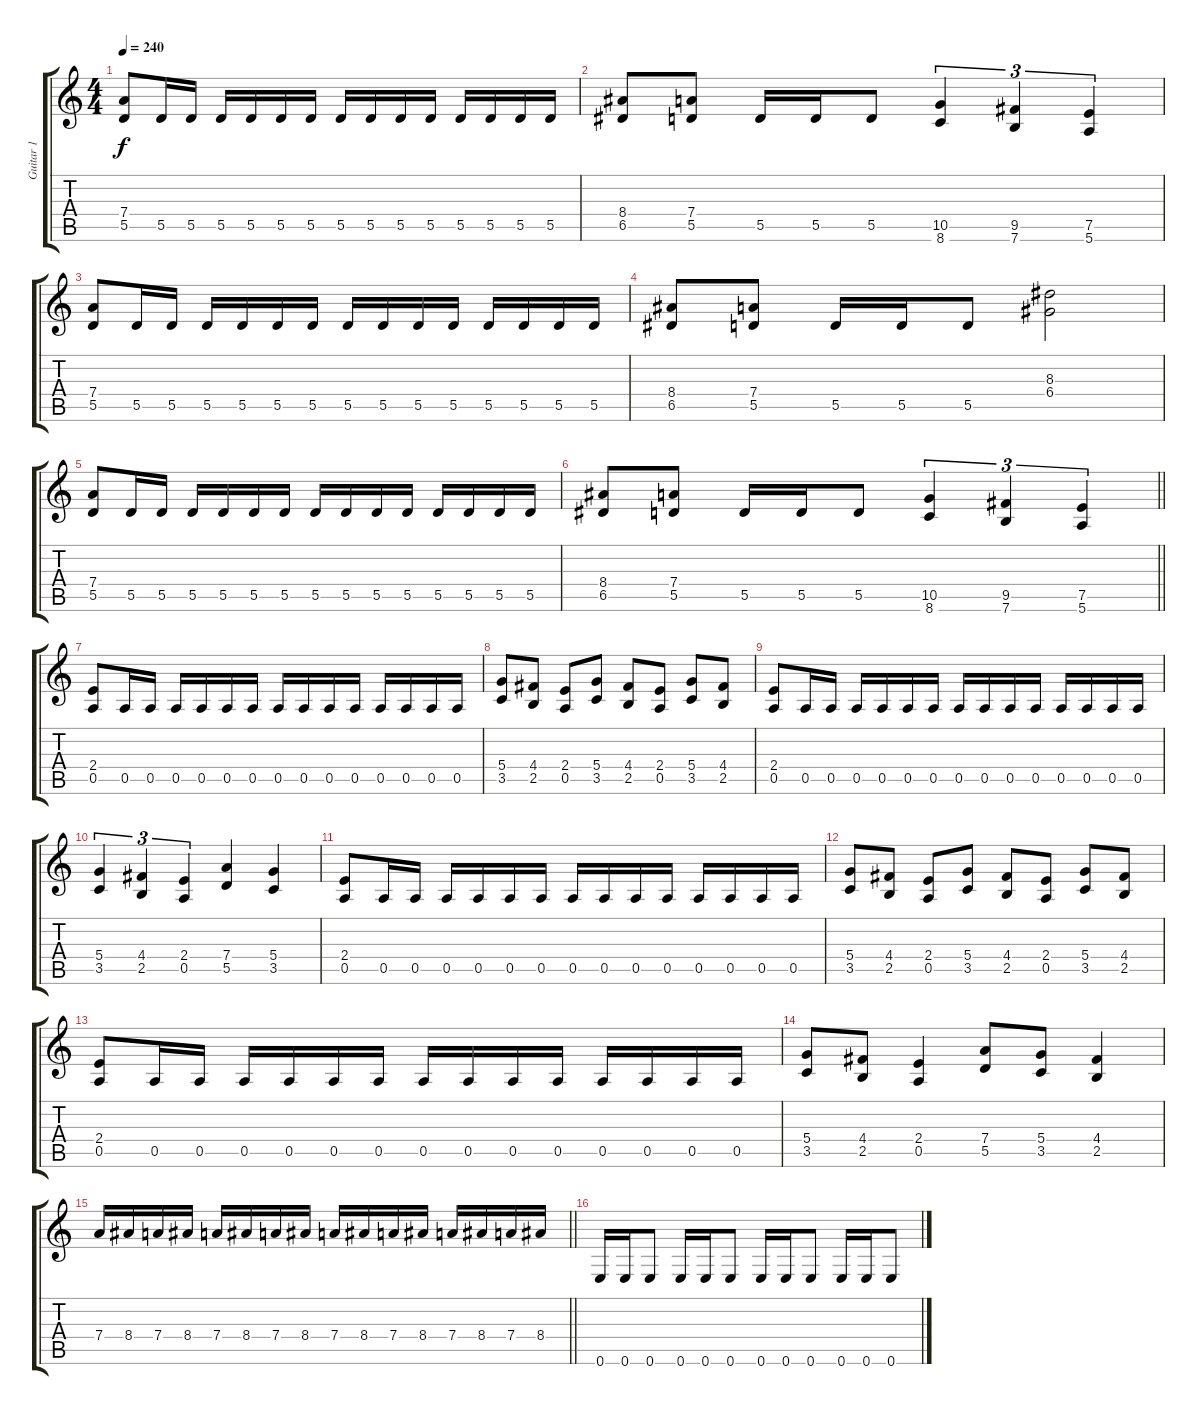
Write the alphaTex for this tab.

\track ("Guitar 1" "Guitar 1") {instrument distortionguitar}
\staff {score tabs}
\tuning (E4 B3 G3 D3 A2 E2) {hide}
\ts (4 4)
\tempo 240
\clef g2
\ks c
(7.4 5.5).8{dy f} 5.5.16 5.5.16 5.5.16 5.5.16 5.5.16 5.5.16 5.5.16 5.5.16 5.5.16 5.5.16 5.5.16 5.5.16 5.5.16 5.5.16 |
(8.4 6.5).8 (7.4 5.5).8 5.5.16 5.5.16 5.5.8 (10.5 8.6).4{tu (3 2)} (9.5 7.6).4{tu (3 2)} (7.5 5.6).4{tu (3 2)} |
(7.4 5.5).8 5.5.16 5.5.16 5.5.16 5.5.16 5.5.16 5.5.16 5.5.16 5.5.16 5.5.16 5.5.16 5.5.16 5.5.16 5.5.16 5.5.16 |
(8.4 6.5).8 (7.4 5.5).8 5.5.16 5.5.16 5.5.8 (8.3 6.4).2 |
(7.4 5.5).8 5.5.16 5.5.16 5.5.16 5.5.16 5.5.16 5.5.16 5.5.16 5.5.16 5.5.16 5.5.16 5.5.16 5.5.16 5.5.16 5.5.16 |
\barLineRight lightlight
(8.4 6.5).8 (7.4 5.5).8 5.5.16 5.5.16 5.5.8 (10.5 8.6).4{tu (3 2)} (9.5 7.6).4{tu (3 2)} (7.5 5.6).4{tu (3 2)} |
(2.4 0.5).8 0.5.16 0.5.16 0.5.16 0.5.16 0.5.16 0.5.16 0.5.16 0.5.16 0.5.16 0.5.16 0.5.16 0.5.16 0.5.16 0.5.16 |
(5.4 3.5).8 (4.4 2.5).8 (2.4 0.5).8 (5.4 3.5).8 (4.4 2.5).8 (2.4 0.5).8 (5.4 3.5).8 (4.4 2.5).8 |
(2.4 0.5).8 0.5.16 0.5.16 0.5.16 0.5.16 0.5.16 0.5.16 0.5.16 0.5.16 0.5.16 0.5.16 0.5.16 0.5.16 0.5.16 0.5.16 |
(5.4 3.5).4{tu (3 2)} (4.4 2.5).4{tu (3 2)} (2.4 0.5).4{tu (3 2)} (7.4 5.5).4 (5.4 3.5).4 |
(2.4 0.5).8 0.5.16 0.5.16 0.5.16 0.5.16 0.5.16 0.5.16 0.5.16 0.5.16 0.5.16 0.5.16 0.5.16 0.5.16 0.5.16 0.5.16 |
(5.4 3.5).8 (4.4 2.5).8 (2.4 0.5).8 (5.4 3.5).8 (4.4 2.5).8 (2.4 0.5).8 (5.4 3.5).8 (4.4 2.5).8 |
(2.4 0.5).8 0.5.16 0.5.16 0.5.16 0.5.16 0.5.16 0.5.16 0.5.16 0.5.16 0.5.16 0.5.16 0.5.16 0.5.16 0.5.16 0.5.16 |
(5.4 3.5).8 (4.4 2.5).8 (2.4 0.5).4 (7.4 5.5).8 (5.4 3.5).8 (4.4 2.5).4 |
\barLineRight lightlight
7.4.16 8.4.16 7.4.16 8.4.16 7.4.16 8.4.16 7.4.16 8.4.16 7.4.16 8.4.16 7.4.16 8.4.16 7.4.16 8.4.16 7.4.16 8.4.16 |
0.6.16 0.6.16 0.6.8 0.6.16 0.6.16 0.6.8 0.6.16 0.6.16 0.6.8 0.6.16 0.6.16 0.6.8
